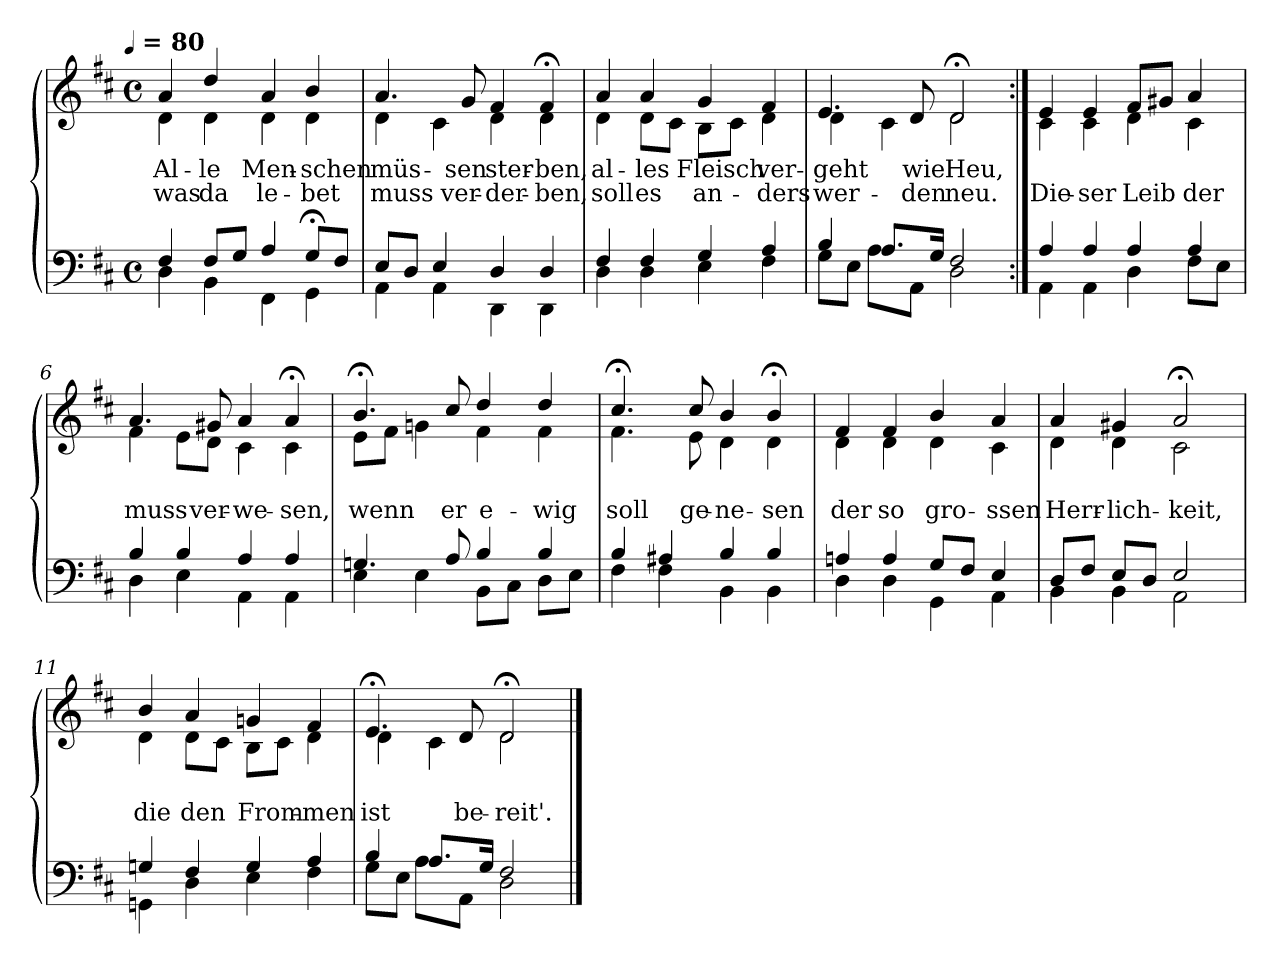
**kern	**kern	**text	**text	**dynam
*part1	*part1	*part1	*part1	*part1
*staff2	*staff1	*staff1	*staff1	*staff1/2
*clefF4	*clefG2	*	*	*
*k[f#c#]	*k[f#c#]	*	*	*
!!LO:TX:omd:t=[quarter] = 80
*M4/4	*M4/4	*	*	*
*met(c)	*met(c)	*	*	*
*MM80	*MM80	*	*	*
=1	=1	=1	=1	=1
*^	*^	*	*	*
4F#	4D	4a	4d	Al-	was	.
8F#L	4BB	4dd	4d	-le	da	.
8GJ	.	.	.	.	.	.
4A	4FF#	4a	4d	Men-	le-	.
8G;<L	4GG	4b	4d	-schen	-bet	.
8F#J	.	.	.	.	.	.
=2	=2	=2	=2	=2	=2	=2
8EL	4AA	4.a	4d	müs-	muss	.
8DJ	.	.	.	.	.	.
4E	4AA	.	4c#	.	.	.
.	.	8g	.	-sen	ver-	.
4D	4DD	4f#	4d	ster-	-der-	.
4D	4DD	4f#;<	4d	-ben,	-ben,	.
=3	=3	=3	=3	=3	=3	=3
4F#	4D	4a	4d	al-	soll	.
4F#	4D	4a	8dL	-les	es	.
.	.	.	8c#J	.	.	.
4G	4E	4g	8BL	Fleisch	an-	.
.	.	.	8c#J	.	.	.
4A	4F#	4f#	4d	ver-	-ders	.
=4	=4	=4	=4	=4	=4	=4
4B	8GL	4.e	4d	-geht	wer-	.
.	8EJ	.	.	.	.	.
8.AL	8AL	.	4c#	.	.	.
.	8AAJ	8d	.	wie	-den	.
16GJk	.	.	.	.	.	.
2F#	2D	2d;<	2d	Heu,	neu.	.
!!LO:LB:g=z	!!
=5:|!	=5:|!	=5:|!	=5:|!	=5:|!	=5:|!	=5:|!
4A	4AA	4e	4c#	.	Die-	.
4A	4AA	4e	4c#	.	-ser	.
4A	4D	8f#L	4d	.	Leib	.
.	.	8g#XJ	.	.	.	.
4A	8F#L	4a	4c#	.	der	.
.	8EJ	.	.	.	.	.
=6	=6	=6	=6	=6	=6	=6
4B	4D	4.a	4f#	.	muss	.
4B	4E	.	8eL	.	.	.
.	.	8g#X	8dJ	.	ver-	.
4A	4AA	4a	4c#	.	-we-	.
4A	4AA	4a;<	4c#	.	-sen,	.
=7	=7	=7	=7	=7	=7	=7
4.Gn	4E	4.b;<	8eL	.	wenn	.
.	.	.	8f#J	.	.	.
.	4E	.	4gn	.	.	.
8A	.	8cc#	.	.	er	.
4B	8BBL	4dd	4f#	.	e-	.
.	8C#J	.	.	.	.	.
4B	8DL	4dd	4f#	.	-wig	.
.	8EJ	.	.	.	.	.
=8	=8	=8	=8	=8	=8	=8
4B	4F#	4.cc#;<	4.f#	.	soll	.
4A#X	4F#	.	.	.	.	.
.	.	8cc#	8e	.	ge-	.
4B	4BB	4b	4d	.	-ne-	♩ = 74
4B	4BB	4b;<	4d	.	-sen	.
!!LO:LB:g=z	!!
=9	=9	=9	=9	=9	=9	=9
*	*	*MM80	*	*	*	*
4An	4D	4f#	4d	.	der	.
4A	4D	4f#	4d	.	so	.
8GL	4GG	4b	4d	.	gro-	♩ = 78
8F#J	.	.	.	.	.	.
4E	4AA	4a	4c#	.	-ssen	.
=10	=10	=10	=10	=10	=10	=10
*	*	*MM74	*	*	*	*
8DL	4BB	4a	4d	.	Herr-	.
8F#J	.	.	.	.	.	.
8EL	4BB	4g#X	4d	.	-lich-	.
8DJ	.	.	.	.	.	.
2E	2AA	2a;<	2c#	.	-keit,	.
=11	=11	=11	=11	=11	=11	=11
*	*	*MM73	*	*	*	*
4Gn	4GGn	4b	4d	.	die	.
4F#	4D	4a	8dL	.	den	.
.	.	.	8c#J	.	.	.
4G	4E	4gn	8BL	.	From-	♩ = 70
.	.	.	8c#J	.	.	.
4A	4F#	4f#	4d	.	-men	.
=12	=12	=12	=12	=12	=12	=12
4B	8GL	4.e;<	4d	.	ist	.
.	8EJ	.	.	.	.	.
8.AL	8AL	.	4c#	.	.	.
.	8AAJ	8d	.	.	be-	.
16GJk	.	.	.	.	.	.
2F#	2D	2d;<	2d	.	-reit'.	.
*v	*v	*	*	*	*	*
*	*v	*v	*	*	*
==	==	==	==	==
*-	*-	*-	*-	*-
